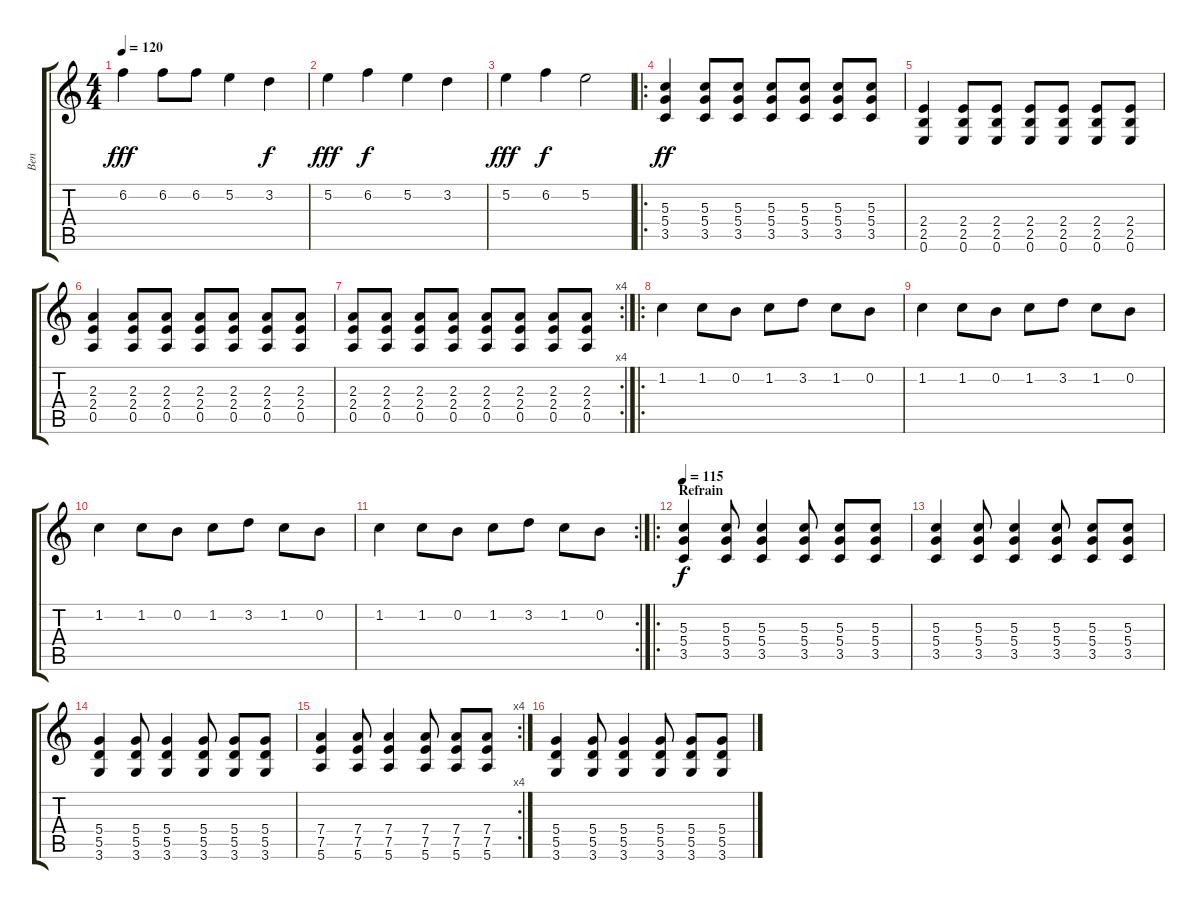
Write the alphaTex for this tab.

\track ("Ben" "Ben") {instrument distortionguitar}
\staff {score tabs}
\tuning (E4 B3 G3 D3 A2 E2) {hide}
\ts (4 4)
\tempo 120
\clef g2
\ks c
6.2.4{dy fff} 6.2.8 6.2.8 5.2.4 3.2.4{dy f} |
5.2.4{dy fff} 6.2.4{dy f} 5.2.4 3.2.4 |
5.2.4{dy fff} 6.2.4{dy f} 5.2.2 |
\ro
(5.3 5.4 3.5).4{dy ff} (5.3 5.4 3.5).8 (5.3 5.4 3.5).8 (5.3 5.4 3.5).8 (5.3 5.4 3.5).8 (5.3 5.4 3.5).8 (5.3 5.4 3.5).8 |
(2.4 2.5 0.6).4 (2.4 2.5 0.6).8 (2.4 2.5 0.6).8 (2.4 2.5 0.6).8 (2.4 2.5 0.6).8 (2.4 2.5 0.6).8 (2.4 2.5 0.6).8 |
(2.3 2.4 0.5).4 (2.3 2.4 0.5).8 (2.3 2.4 0.5).8 (2.3 2.4 0.5).8 (2.3 2.4 0.5).8 (2.3 2.4 0.5).8 (2.3 2.4 0.5).8 |
\rc 4
(2.3 2.4 0.5).8 (2.3 2.4 0.5).8 (2.3 2.4 0.5).8 (2.3 2.4 0.5).8 (2.3 2.4 0.5).8 (2.3 2.4 0.5).8 (2.3 2.4 0.5).8 (2.3 2.4 0.5).8 |
\ro
1.2.4 1.2.8 0.2.8 1.2.8 3.2.8 1.2.8 0.2.8 |
1.2.4 1.2.8 0.2.8 1.2.8 3.2.8 1.2.8 0.2.8 |
1.2.4 1.2.8 0.2.8 1.2.8 3.2.8 1.2.8 0.2.8 |
\rc 2
1.2.4 1.2.8 0.2.8 1.2.8 3.2.8 1.2.8 0.2.8 |
\ro
\section ("" "Refrain")
\tempo 115
(5.3 5.4 3.5).4{dy f} (5.3 5.4 3.5).8 (5.3 5.4 3.5).4 (5.3 5.4 3.5).8 (5.3 5.4 3.5).8 (5.3 5.4 3.5).8 |
(5.3 5.4 3.5).4 (5.3 5.4 3.5).8 (5.3 5.4 3.5).4 (5.3 5.4 3.5).8 (5.3 5.4 3.5).8 (5.3 5.4 3.5).8 |
(5.4 5.5 3.6).4 (5.4 5.5 3.6).8 (5.4 5.5 3.6).4 (5.4 5.5 3.6).8 (5.4 5.5 3.6).8 (5.4 5.5 3.6).8 |
\rc 4
(7.4 7.5 5.6).4 (7.4 7.5 5.6).8 (7.4 7.5 5.6).4 (7.4 7.5 5.6).8 (7.4 7.5 5.6).8 (7.4 7.5 5.6).8 |
(5.4 5.5 3.6).4 (5.4 5.5 3.6).8 (5.4 5.5 3.6).4 (5.4 5.5 3.6).8 (5.4 5.5 3.6).8 (5.4 5.5 3.6).8
